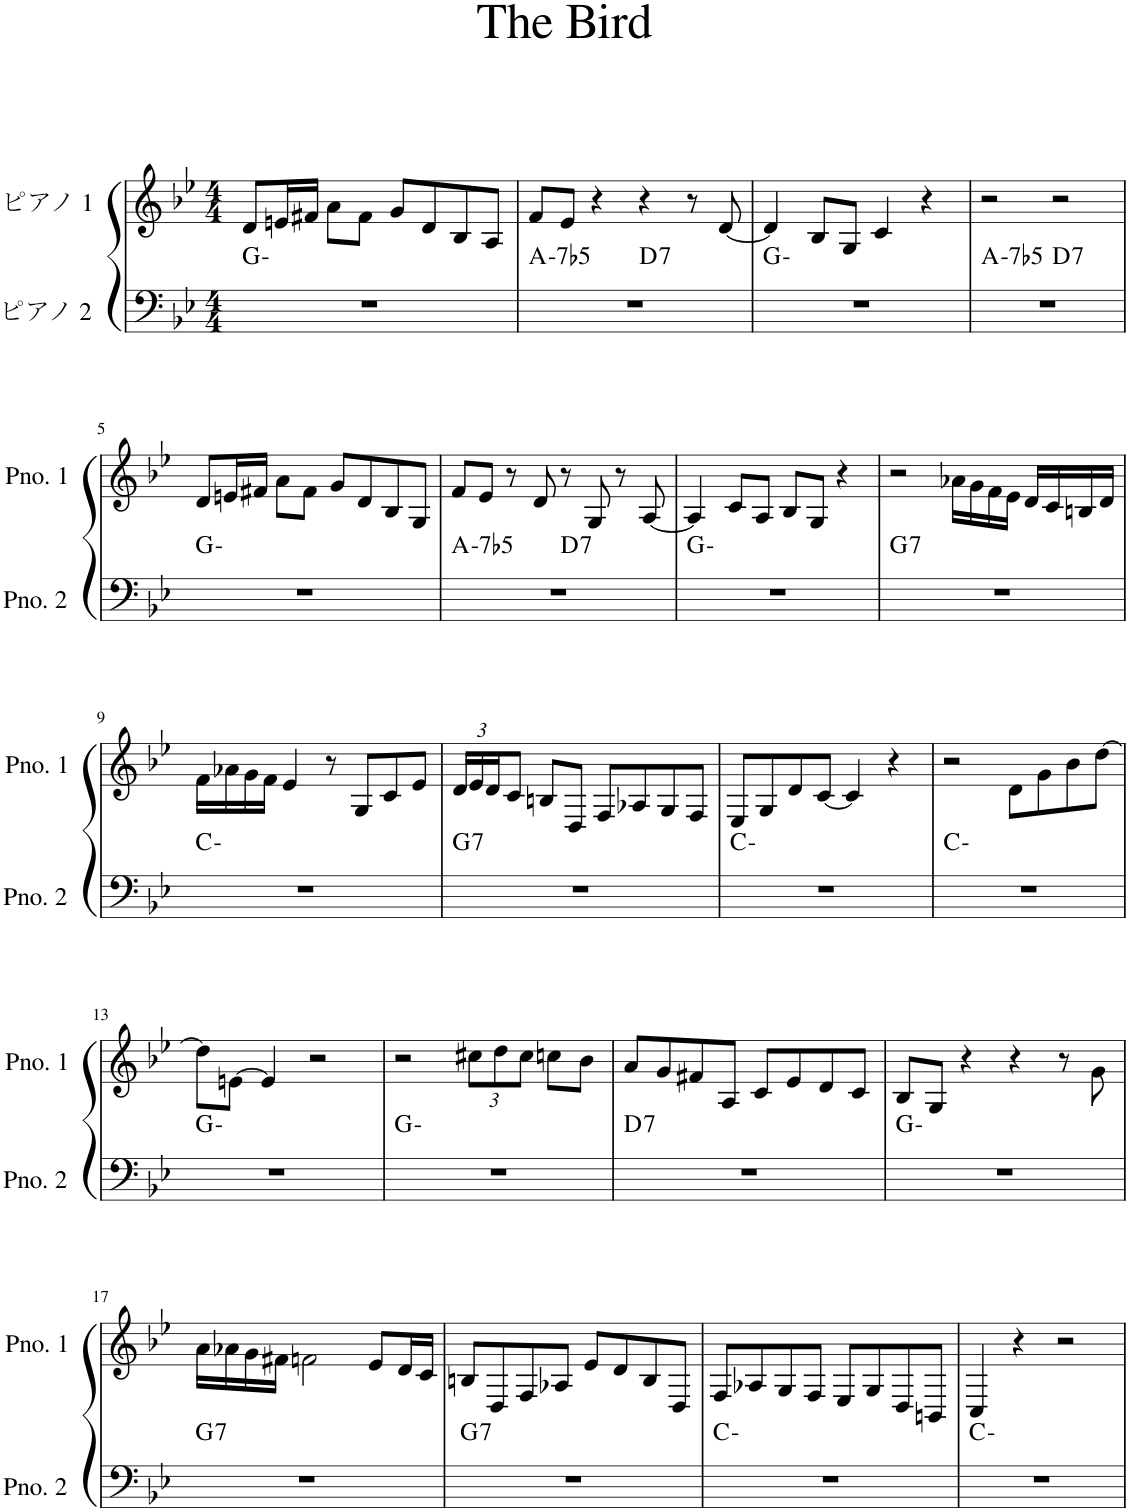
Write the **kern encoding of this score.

**kern	**harte	**kern
*part2	*part2	*part1
*staff2	*	*staff1
*I"ピアノ 2	*	*I"ピアノ 1
*clefF4	*	*clefG2
*k[b-e-]	*	*k[b-e-]
*M4/4	*	*M4/4
=1	=1	=1
1r	G:min	8d/L
.	.	16en/L
.	.	16f#X/JJ
.	.	8a\L
.	.	8f#\J
.	.	8g/L
.	.	8d/
.	.	8B-/
.	.	8A/J
=2	=2	=2
!	!LO:H:kt=-7b5	!
*^	*	*
1r	2ryy	A:hdim7	8f/L
.	.	.	8e-/J
.	.	.	4r
!	!	!LO:H:kt=7	!
.	2ryy	D:7	4r
.	.	.	8r
.	.	.	[8d/
*v	*v	*	*
=3	=3	=3
1r	G:min	4d/]
.	.	8B-/L
.	.	8G/J
.	.	4c/
.	.	4r
=4	=4	=4
!	!LO:H:kt=-7b5	!
*^	*	*
1r	2ryy	A:hdim7	2r
!	!	!LO:H:kt=7	!
.	2ryy	D:7	2r
*v	*v	*	*
!!LO:LB:g=z
=5	=5	=5
1r	G:min	8d/L
.	.	16en/L
.	.	16f#X/JJ
.	.	8a\L
.	.	8f#\J
.	.	8g/L
.	.	8d/
.	.	8B-/
.	.	8G/J
=6	=6	=6
!	!LO:H:kt=-7b5	!
*^	*	*
1r	2ryy	A:hdim7	8f/L
.	.	.	8e-/J
.	.	.	8r
.	.	.	8d/
!	!	!LO:H:kt=7	!
.	2ryy	D:7	8r
.	.	.	8G/
.	.	.	8r
.	.	.	[8A/
*v	*v	*	*
=7	=7	=7
1r	G:min	4A/]
.	.	8c/L
.	.	8A/J
.	.	8B-/L
.	.	8G/J
.	.	4r
=8	=8	=8
!	!LO:H:kt=7	!
1r	G:7	2r
.	.	16a-X\LL
.	.	16g\
.	.	16f\
.	.	16e-\JJ
.	.	16d/LL
.	.	16c/
.	.	16Bn/
.	.	16d/JJ
!!LO:LB:g=z
=9	=9	=9
1r	C:min	16f\LL
.	.	16a-X\
.	.	16g\
.	.	16f\JJ
.	.	4e-/
.	.	8r
.	.	8G/L
.	.	8c/
.	.	8e-/J
=10	=10	=10
*	*	*Xbrackettup
!	!LO:H:kt=7	!
1r	G:7	24d/LL
.	.	24e-/
.	.	24d/J
.	.	8c/J
.	.	8Bn/L
.	.	8D/J
.	.	8F/L
.	.	8A-X/
.	.	8G/
.	.	8F/J
=11	=11	=11
1r	C:min	8E-/L
.	.	8G/
.	.	8d/
.	.	[8c/J
.	.	4c/]
.	.	4r
=12	=12	=12
1r	C:min	2r
.	.	8d\L
.	.	8g\
.	.	8b-\
.	.	[8dd\J
!!LO:LB:g=z
=13	=13	=13
1r	G:min	8dd\L]
.	.	[8en\J
.	.	4e/]
.	.	2r
=14	=14	=14
1r	G:min	2r
.	.	12cc#X\L
.	.	12dd\
.	.	12cc#\J
.	.	8ccn\L
.	.	8b-\J
=15	=15	=15
!	!LO:H:kt=7	!
1r	D:7	8a/L
.	.	8g/
.	.	8f#X/
.	.	8A/J
.	.	8c/L
.	.	8e-/
.	.	8d/
.	.	8c/J
=16	=16	=16
1r	G:min	8B-/L
.	.	8G/J
.	.	4r
.	.	4r
.	.	8r
.	.	8g\
!!LO:LB:g=z
=17	=17	=17
!	!LO:H:kt=7	!
1r	G:7	16a\LL
.	.	16a-X\
.	.	16g\
.	.	16f#X\JJ
.	.	2fn\
.	.	8e-/L
.	.	16d/L
.	.	16c/JJ
=18	=18	=18
!	!LO:H:kt=7	!
1r	G:7	8Bn/L
.	.	8D/
.	.	8F/
.	.	8A-X/J
.	.	8e-/L
.	.	8d/
.	.	8B/
.	.	8D/J
=19	=19	=19
1r	C:min	8F/L
.	.	8A-X/
.	.	8G/
.	.	8F/J
.	.	8E-/L
.	.	8G/
.	.	8D/
.	.	8BBn/J
=20	=20	=20
1r	C:min	4C/
.	.	4r
.	.	2r
=	=	=
*-	*-	*-
